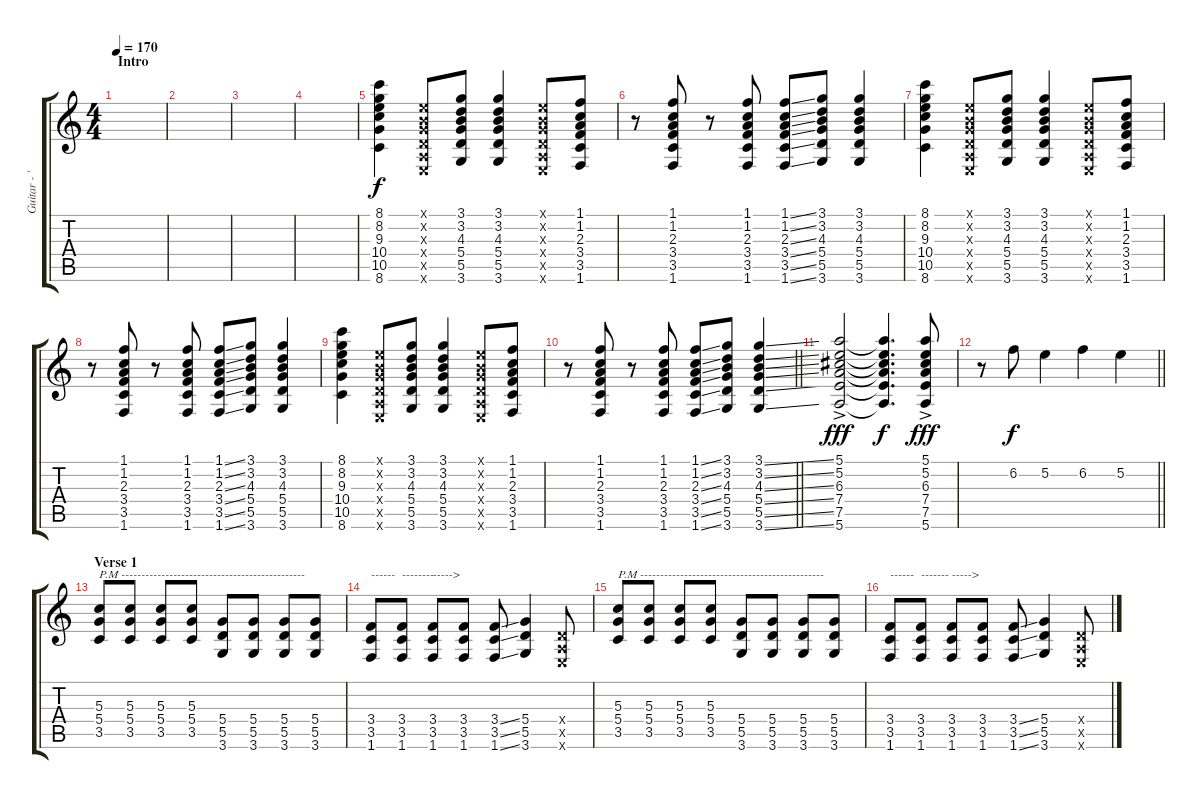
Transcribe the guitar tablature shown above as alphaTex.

\track ("Guitar - 'Mic" "Guitar - '") {instrument overdrivenguitar}
\staff {score tabs}
\tuning (E4 B3 G3 D3 A2 E2) {hide}
\ts (4 4)
\section ("" "Intro")
\tempo 170
\clef g2
\ks c
|
|
|
|
(8.1 8.2 9.3 10.4 10.5 8.6).4 (0.1{x} 0.2{x} 0.3{x} 0.4{x} 0.5{x} 0.6{x}).8 (3.1 3.2 4.3 5.4 5.5 3.6).8 (3.1 3.2 4.3 5.4 5.5 3.6).4 (0.1{x} 0.2{x} 0.3{x} 0.4{x} 0.5{x} 0.6{x}).8 (1.1 1.2 2.3 3.4 3.5 1.6).8 |
r.8 (1.1 1.2 2.3 3.4 3.5 1.6).8 r.8 (1.1 1.2 2.3 3.4 3.5 1.6).8 (1.1{ss} 1.2{ss} 2.3{ss} 3.4{ss} 3.5{ss} 1.6{ss}).8 (3.1 3.2 4.3 5.4 5.5 3.6).8 (3.1 3.2 4.3 5.4 5.5 3.6).4 |
(8.1 8.2 9.3 10.4 10.5 8.6).4 (0.1{x} 0.2{x} 0.3{x} 0.4{x} 0.5{x} 0.6{x}).8 (3.1 3.2 4.3 5.4 5.5 3.6).8 (3.1 3.2 4.3 5.4 5.5 3.6).4 (0.1{x} 0.2{x} 0.3{x} 0.4{x} 0.5{x} 0.6{x}).8 (1.1 1.2 2.3 3.4 3.5 1.6).8 |
r.8 (1.1 1.2 2.3 3.4 3.5 1.6).8 r.8 (1.1 1.2 2.3 3.4 3.5 1.6).8 (1.1{ss} 1.2{ss} 2.3{ss} 3.4{ss} 3.5{ss} 1.6{ss}).8 (3.1 3.2 4.3 5.4 5.5 3.6).8 (3.1 3.2 4.3 5.4 5.5 3.6).4 |
(8.1 8.2 9.3 10.4 10.5 8.6).4 (0.1{x} 0.2{x} 0.3{x} 0.4{x} 0.5{x} 0.6{x}).8 (3.1 3.2 4.3 5.4 5.5 3.6).8 (3.1 3.2 4.3 5.4 5.5 3.6).4 (0.1{x} 0.2{x} 0.3{x} 0.4{x} 0.5{x} 0.6{x}).8 (1.1 1.2 2.3 3.4 3.5 1.6).8 |
\barLineRight lightlight
r.8 (1.1 1.2 2.3 3.4 3.5 1.6).8 r.8 (1.1 1.2 2.3 3.4 3.5 1.6).8 (1.1{ss} 1.2{ss} 2.3{ss} 3.4{ss} 3.5{ss} 1.6{ss}).8 (3.1 3.2 4.3 5.4 5.5 3.6).8 (3.1{ss} 3.2{ss} 4.3{ss} 5.4{ss} 5.5{ss} 3.6{ss}).4 |
(5.1{ac} 5.2{ac} 6.3 7.4 7.5 5.6).2{dy fff} (5.1{t} 5.2{t} 6.3{t} 7.4{t} 7.5{t} 5.6{t}).4{d dy f} (5.1{ac} 5.2{ac} 6.3 7.4 7.5 5.6).8{dy fff} |
\barLineRight lightlight
r.8 6.2.8{dy f} 5.2.4 6.2.4 5.2.4 |
\section ("" "Verse 1")
(5.3 5.4 3.5).8{txt "P.M ----------------------------------------------" volume 9} (5.3 5.4 3.5).8 (5.3 5.4 3.5).8 (5.3 5.4 3.5).8 (5.4 5.5 3.6).8 (5.4 5.5 3.6).8 (5.4 5.5 3.6).8 (5.4 5.5 3.6).8 |
(3.4 3.5 1.6).8{txt "------"} (3.4 3.5 1.6).8{txt "--------"} (3.4 3.5 1.6).8{txt "----->"} (3.4 3.5 1.6).8 (3.4{ss} 3.5{ss} 1.6{ss}).8{volume 12} (5.4 5.5 3.6).4 (0.4{x} 0.5{x} 0.6{x}).8 |
(5.3 5.4 3.5).8{txt "P.M ----------------------------------------------" volume 9} (5.3 5.4 3.5).8 (5.3 5.4 3.5).8 (5.3 5.4 3.5).8 (5.4 5.5 3.6).8 (5.4 5.5 3.6).8 (5.4 5.5 3.6).8 (5.4 5.5 3.6).8 |
(3.4 3.5 1.6).8{txt "------"} (3.4 3.5 1.6).8{txt "-------"} (3.4 3.5 1.6).8{txt "----->"} (3.4 3.5 1.6).8 (3.4{ss} 3.5{ss} 1.6{ss}).8{volume 12} (5.4 5.5 3.6).4 (0.4{x} 0.5{x} 0.6{x}).8
